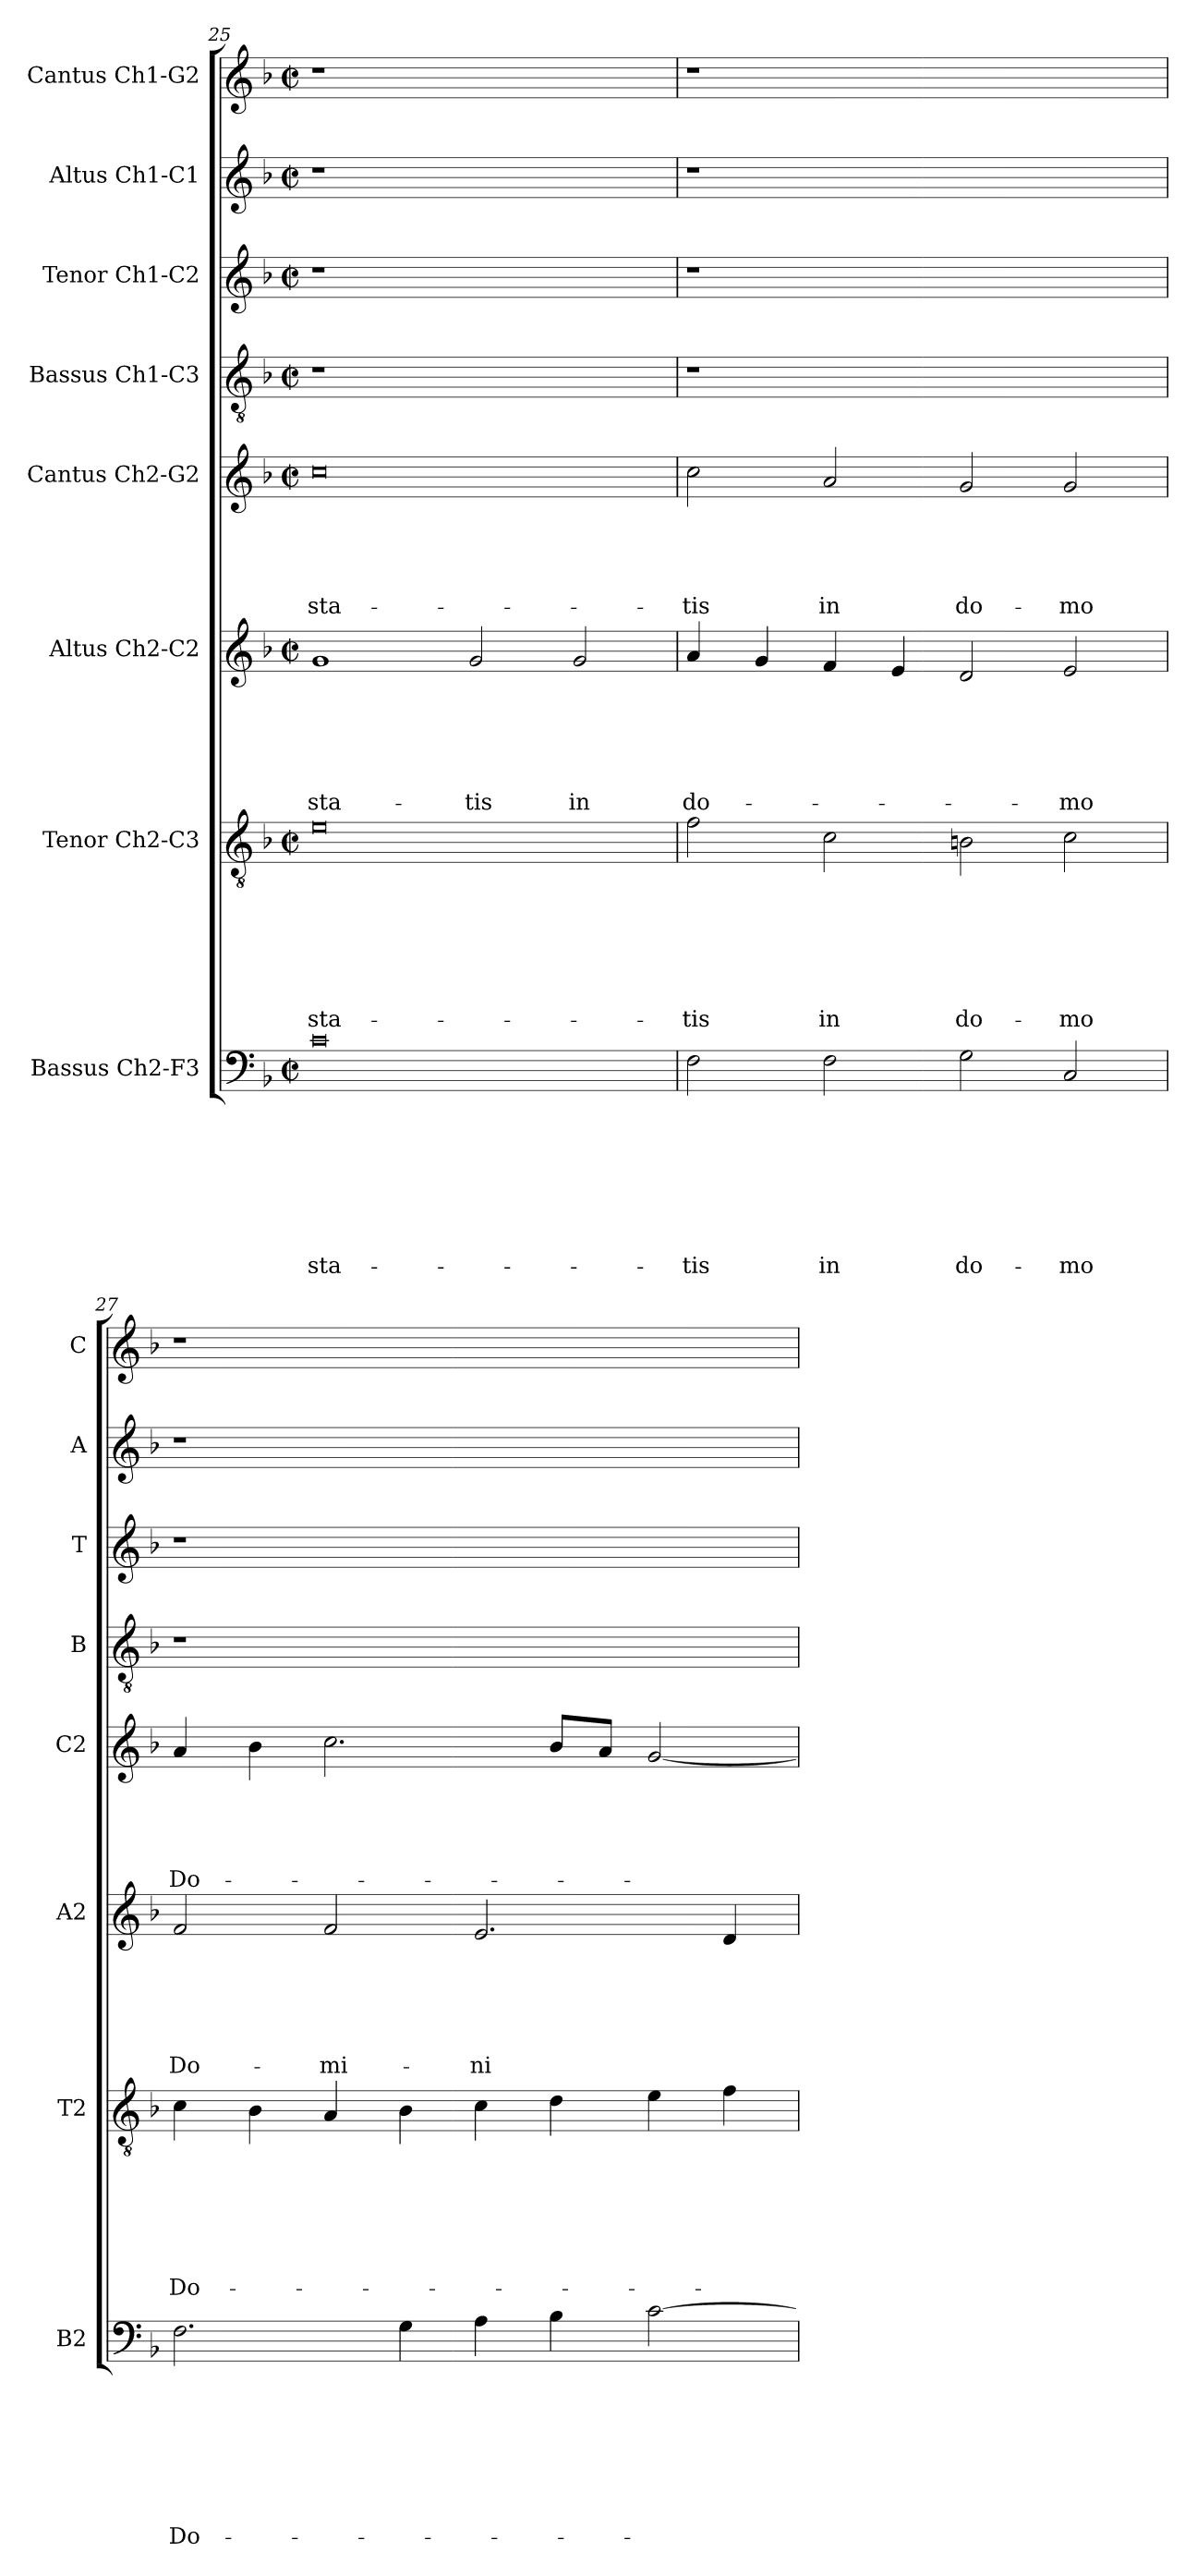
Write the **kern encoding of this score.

**kern	**text	**text	**text	**text	**text	**text	**text	**text	**kern	**text	**text	**text	**text	**text	**text	**text	**kern	**text	**text	**text	**text	**text	**text	**kern	**text	**text	**text	**text	**text	**kern	**kern	**kern	**kern
*part8	*part8	*part8	*part8	*part8	*part8	*part8	*part8	*part8	*part7	*part7	*part7	*part7	*part7	*part7	*part7	*part7	*part6	*part6	*part6	*part6	*part6	*part6	*part6	*part5	*part5	*part5	*part5	*part5	*part5	*part4	*part3	*part2	*part1
*staff8	*staff8	*staff8	*staff8	*staff8	*staff8	*staff8	*staff8	*staff8	*staff7	*staff7	*staff7	*staff7	*staff7	*staff7	*staff7	*staff7	*staff6	*staff6	*staff6	*staff6	*staff6	*staff6	*staff6	*staff5	*staff5	*staff5	*staff5	*staff5	*staff5	*staff4	*staff3	*staff2	*staff1
*I"Bassus Ch2-F3	*	*	*	*	*	*	*	*	*I"Tenor Ch2-C3	*	*	*	*	*	*	*	*I"Altus Ch2-C2	*	*	*	*	*	*	*I"Cantus Ch2-G2	*	*	*	*	*	*I"Bassus Ch1-C3	*I"Tenor Ch1-C2	*I"Altus Ch1-C1	*I"Cantus Ch1-G2
*I'B2	*	*	*	*	*	*	*	*	*I'T2	*	*	*	*	*	*	*	*I'A2	*	*	*	*	*	*	*I'C2	*	*	*	*	*	*I'B	*I'T	*I'A	*I'C
*clefF4	*	*	*	*	*	*	*	*	*clefGv2	*	*	*	*	*	*	*	*clefG2	*	*	*	*	*	*	*clefG2	*	*	*	*	*	*clefGv2	*clefG2	*clefG2	*clefG2
*k[b-]	*	*	*	*	*	*	*	*	*k[b-]	*	*	*	*	*	*	*	*k[b-]	*	*	*	*	*	*	*k[b-]	*	*	*	*	*	*k[b-]	*k[b-]	*k[b-]	*k[b-]
*F:	*	*	*	*	*	*	*	*	*F:	*	*	*	*	*	*	*	*F:	*	*	*	*	*	*	*F:	*	*	*	*	*	*F:	*F:	*F:	*F:
*M2/2	*	*	*	*	*	*	*	*	*M2/2	*	*	*	*	*	*	*	*M2/2	*	*	*	*	*	*	*M2/2	*	*	*	*	*	*M2/2	*M2/2	*M2/2	*M2/2
*met(c|)	*	*	*	*	*	*	*	*	*met(c|)	*	*	*	*	*	*	*	*met(c|)	*	*	*	*	*	*	*met(c|)	*	*	*	*	*	*met(c|)	*met(c|)	*met(c|)	*met(c|)
=25	=25	=25	=25	=25	=25	=25	=25	=25	=25	=25	=25	=25	=25	=25	=25	=25	=25	=25	=25	=25	=25	=25	=25	=25	=25	=25	=25	=25	=25	=25	=25	=25	=25
!	!	!	!	!	!	!	!	!LO:LY:b	!	!	!	!	!	!	!	!LO:LY:b	!	!	!	!	!	!	!LO:LY:b	!	!	!	!	!	!LO:LY:b	!	!	!	!
0c	.	.	.	.	.	.	.	sta-	0e	.	.	.	.	.	.	sta-	1g	.	.	.	.	.	sta-	0cc	.	.	.	.	sta-	1r	1r	1r	1r
!	!	!	!	!	!	!	!	!	!	!	!	!	!	!	!	!	!	!	!	!	!	!	!LO:LY:b	!	!	!	!	!	!	!	!	!	!
.	.	.	.	.	.	.	.	.	.	.	.	.	.	.	.	.	2g/	.	.	.	.	.	-tis	.	.	.	.	.	.	1ryy	1ryy	1ryy	1ryy
!	!	!	!	!	!	!	!	!	!	!	!	!	!	!	!	!	!	!	!	!	!	!	!LO:LY:b	!	!	!	!	!	!	!	!	!	!
.	.	.	.	.	.	.	.	.	.	.	.	.	.	.	.	.	2g/	.	.	.	.	.	in	.	.	.	.	.	.	.	.	.	.
=26	=26	=26	=26	=26	=26	=26	=26	=26	=26	=26	=26	=26	=26	=26	=26	=26	=26	=26	=26	=26	=26	=26	=26	=26	=26	=26	=26	=26	=26	=26	=26	=26	=26
!	!	!	!	!	!	!	!	!LO:LY:b	!	!	!	!	!	!	!	!LO:LY:b	!	!	!	!	!	!	!LO:LY:b	!	!	!	!	!	!LO:LY:b	!	!	!	!
2F\	.	.	.	.	.	.	.	-tis	2f\	.	.	.	.	.	.	-tis	4a/	.	.	.	.	.	do-	2cc\	.	.	.	.	-tis	1r	1r	1r	1r
.	.	.	.	.	.	.	.	.	.	.	.	.	.	.	.	.	4g/	.	.	.	.	.	.	.	.	.	.	.	.	.	.	.	.
!	!	!	!	!	!	!	!	!LO:LY:b	!	!	!	!	!	!	!	!LO:LY:b	!	!	!	!	!	!	!	!	!	!	!	!	!LO:LY:b	!	!	!	!
2F\	.	.	.	.	.	.	.	in	2c\	.	.	.	.	.	.	in	4f/	.	.	.	.	.	.	2a/	.	.	.	.	in	.	.	.	.
.	.	.	.	.	.	.	.	.	.	.	.	.	.	.	.	.	4e/	.	.	.	.	.	.	.	.	.	.	.	.	.	.	.	.
!	!	!	!	!	!	!	!	!LO:LY:b	!	!	!	!	!	!	!	!LO:LY:b	!	!	!	!	!	!	!	!	!	!	!	!	!LO:LY:b	!	!	!	!
2G\	.	.	.	.	.	.	.	do-	2Bn\	.	.	.	.	.	.	do-	2d/	.	.	.	.	.	.	2g/	.	.	.	.	do-	1ryy	1ryy	1ryy	1ryy
!	!	!	!	!	!	!	!	!LO:LY:b	!	!	!	!	!	!	!	!LO:LY:b	!	!	!	!	!	!	!LO:LY:b	!	!	!	!	!	!LO:LY:b	!	!	!	!
2C/	.	.	.	.	.	.	.	-mo	2c\	.	.	.	.	.	.	-mo	2e/	.	.	.	.	.	-mo	2g/	.	.	.	.	-mo	.	.	.	.
=27	=27	=27	=27	=27	=27	=27	=27	=27	=27	=27	=27	=27	=27	=27	=27	=27	=27	=27	=27	=27	=27	=27	=27	=27	=27	=27	=27	=27	=27	=27	=27	=27	=27
!	!	!	!	!	!	!	!	!LO:LY:b	!	!	!	!	!	!	!	!LO:LY:b	!	!	!	!	!	!	!LO:LY:b	!	!	!	!	!	!LO:LY:b	!	!	!	!
2.F\	.	.	.	.	.	.	.	Do-	4c\	.	.	.	.	.	.	Do-	2f/	.	.	.	.	.	Do-	4a/	.	.	.	.	Do-	1r	1r	1r	1r
.	.	.	.	.	.	.	.	.	4B-\	.	.	.	.	.	.	.	.	.	.	.	.	.	.	4b-\	.	.	.	.	.	.	.	.	.
!	!	!	!	!	!	!	!	!	!	!	!	!	!	!	!	!	!	!	!	!	!	!	!LO:LY:b	!	!	!	!	!	!	!	!	!	!
.	.	.	.	.	.	.	.	.	4A/	.	.	.	.	.	.	.	2f/	.	.	.	.	.	-mi-	2.cc\	.	.	.	.	.	.	.	.	.
4G\	.	.	.	.	.	.	.	.	4B-\	.	.	.	.	.	.	.	.	.	.	.	.	.	.	.	.	.	.	.	.	.	.	.	.
!	!	!	!	!	!	!	!	!	!	!	!	!	!	!	!	!	!	!	!	!	!	!	!LO:LY:b	!	!	!	!	!	!	!	!	!	!
4A\	.	.	.	.	.	.	.	.	4c\	.	.	.	.	.	.	.	2.e/	.	.	.	.	.	-ni	.	.	.	.	.	.	1ryy	1ryy	1ryy	1ryy
4B-\	.	.	.	.	.	.	.	.	4d\	.	.	.	.	.	.	.	.	.	.	.	.	.	.	8b-/L	.	.	.	.	.	.	.	.	.
.	.	.	.	.	.	.	.	.	.	.	.	.	.	.	.	.	.	.	.	.	.	.	.	8a/J	.	.	.	.	.	.	.	.	.
[2c\	.	.	.	.	.	.	.	.	4e\	.	.	.	.	.	.	.	.	.	.	.	.	.	.	[2g/	.	.	.	.	.	.	.	.	.
.	.	.	.	.	.	.	.	.	4f\	.	.	.	.	.	.	.	4d/	.	.	.	.	.	.	.	.	.	.	.	.	.	.	.	.
=	=	=	=	=	=	=	=	=	=	=	=	=	=	=	=	=	=	=	=	=	=	=	=	=	=	=	=	=	=	=	=	=	=
*-	*-	*-	*-	*-	*-	*-	*-	*-	*-	*-	*-	*-	*-	*-	*-	*-	*-	*-	*-	*-	*-	*-	*-	*-	*-	*-	*-	*-	*-	*-	*-	*-	*-
